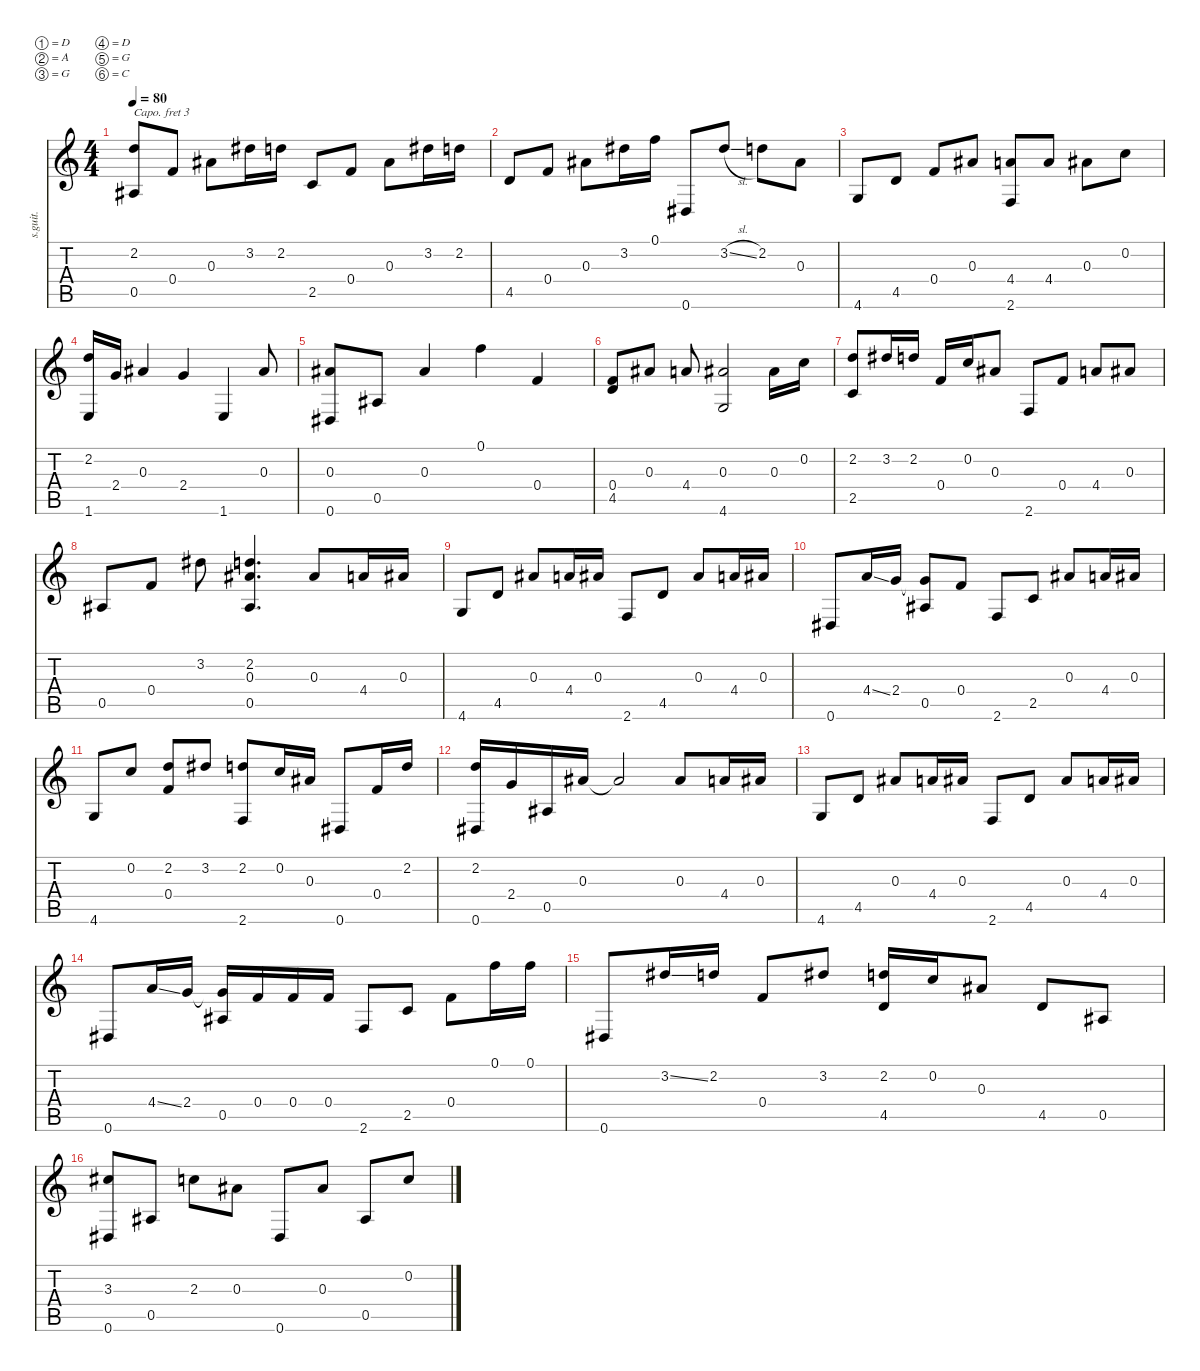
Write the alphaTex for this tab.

\defaultSystemsLayout 4
\hideDynamics
\bracketExtendMode nobrackets
\otherSystemsTrackNameOrientation horizontal
\track ("Steel Guitar" "s.guit.") {instrument acousticguitarsteel}
\staff {score tabs}
\capo 3
\tuning (D4 A3 G3 D3 G2 C2)
\ts (4 4)
\tempo 80
\clef g2
\ks c
(2.2 0.5).8{dy mf instrument acousticguitarsteel} 0.4.8 0.3.8 3.2.16 2.2.16 2.5.8 0.4.8 0.3.8 3.2.16 2.2.16 |
4.5.8 0.4.8 0.3.8 3.2.16 0.1.16 0.6.8 3.2{sl}.8 2.2.8 0.3.8 |
4.6.8 4.5.8 0.4.8 0.3.8 (4.4 2.6).8 4.4.8 0.3.8 0.2.8 |
(2.2 1.6).16 2.4.16 0.3.4 2.4.4 1.6.4 0.3.8 |
(0.6 0.3).8 0.5.8 0.3.4 0.1.4 0.4.4 |
(0.4 4.5).8 0.3.8 4.4.8 (0.3 4.6).2 0.3.16 0.2.16 |
(2.2 2.5).8 3.2.16 2.2.16 0.4.16 0.2.16 0.3.8 2.6.8 0.4.8 4.4.8 0.3.8 |
0.5.8 0.4.8 3.2.8 (2.2 0.3 0.5).4{d} 0.3.8 4.4.16 0.3.16 |
4.6.8 4.5.8 0.3.8 4.4.16 0.3.16 2.6.8 4.5.8 0.3.8 4.4.16 0.3.16 |
0.6.8 4.4{ss}.16 2.4.16 (0.5 2.4{t}).8 0.4.8 2.6.8 2.5.8 0.3.8 4.4.16 0.3.16 |
4.6.8 0.2.8 (2.2 0.4).8 3.2.8 (2.6 2.2).8 0.2.16 0.3.16 0.6.8 0.4.16 2.2.16 |
(2.2 0.6).16 2.4.16 0.5.16 0.3.16 0.3{t}.2 0.3.8 4.4.16 0.3.16 |
4.6.8 4.5.8 0.3.8 4.4.16 0.3.16 2.6.8 4.5.8 0.3.8 4.4.16 0.3.16 |
0.6.8 4.4{ss}.16 2.4.16 (0.5 2.4{t}).16 0.4.16 0.4.16 0.4.16 2.6.8 2.5.8 0.4.8 0.1.16 0.1.16 |
0.6.8 3.2{ss}.16 2.2.16 0.4.8 3.2.8 (2.2 4.5).16 0.2.16 0.3.8 4.5.8 0.5.8 |
(0.6 3.3).8 0.5.8 2.3.8 0.3.8 0.6.8 0.3.8 0.5.8 0.2.8
